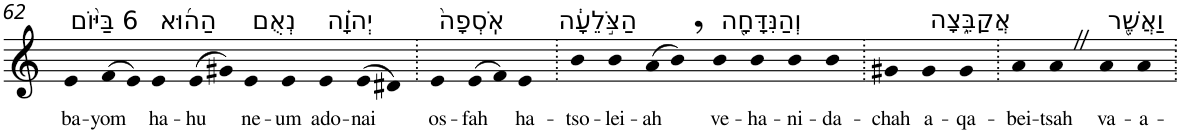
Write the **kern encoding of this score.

**kern	**text
*part1	*part1
*staff1	*staff1
*I"Piano	*
*I'Pno	*
!!LO:PB:g=z
*clefG2	*
*k[]	*
=62	=62
!LO:TX:a:t=6 בַּיּ֨וֹם	!
!	!LO:LY:b
4e	ba-
!	!LO:LY:b
(>8f	-yom
8e)	.
!LO:TX:a:t=הַה֜וּא	!
!	!LO:LY:b
4e	ha-
!	!LO:LY:b
(>8e	-hu
8g#X)	.
!LO:TX:a:t=נְאֻם	!
!	!LO:LY:b
4e	ne-
!	!LO:LY:b
4e	-um
!LO:TX:a:t=יְהוָ֗ה	!
!	!LO:LY:b
4e	ado-
!	!LO:LY:b
(>8e	-nai
8d#X)	.
=63.	=63.
!LO:TX:a:t=אֹֽסְפָה֙	!
!	!LO:LY:b
4e	os-
!	!LO:LY:b
(>8e	-fah
8f)	.
!LO:TX:a:t=הַצֹּ֣לֵעָ֔ה	!
!	!LO:LY:b
4e	ha-
=64.	=64.
!	!LO:LY:b
4b	-tso-
!	!LO:LY:b
4b	-lei-
!	!LO:LY:b
(>8a	-ah
8b,)	.
!LO:TX:a:t=וְהַנִּדָּחָ֖ה	!
!	!LO:LY:b
4b	ve-
!	!LO:LY:b
4b	-ha-
!	!LO:LY:b
4b	-ni-
!	!LO:LY:b
4b	-da-
=65.	=65.
!	!LO:LY:b
4g#X	-chah
!LO:TX:a:t=אֲקַבֵּ֑צָה	!
!	!LO:LY:b
4g#	a-
!	!LO:LY:b
4g#	-qa-
=66.	=66.
!	!LO:LY:b
4a	-bei-
!	!LO:LY:b
4aZ	-tsah
!LO:TX:a:t=וַאֲשֶׁ֖ר	!
!	!LO:LY:b
4a	va-
!	!LO:LY:b
4a	-a-
=.	=.
*-	*-
